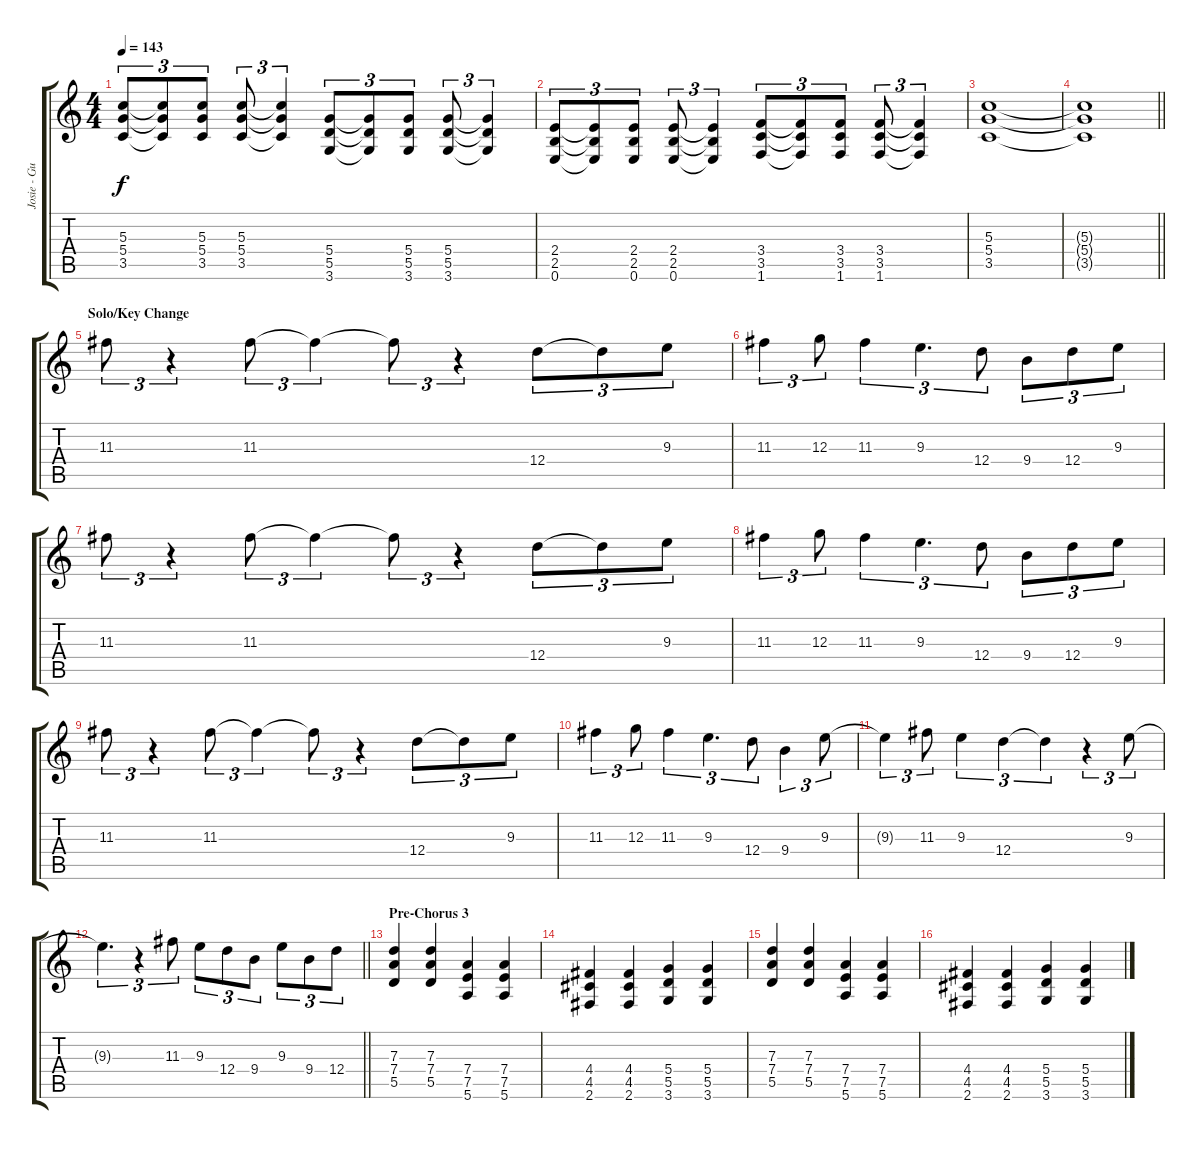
\track ("Josie - Guitar" "Josie - Gu") {instrument distortionguitar}
\staff {score tabs}
\tuning (E4 B3 G3 D3 A2 E2) {hide}
\ts (4 4)
\tempo 143
\clef g2
\ks c
(5.3 5.4 3.5).8{tu (3 2) dy f} (5.3{t} 5.4{t} 3.5{t}).8{tu (3 2)} (5.3 5.4 3.5).8{tu (3 2)} (5.3 5.4 3.5).8{tu (3 2)} (5.3{t} 5.4{t} 3.5{t}).4{tu (3 2)} (5.4 5.5 3.6).8{tu (3 2)} (5.4{t} 5.5{t} 3.6{t}).8{tu (3 2)} (5.4 5.5 3.6).8{tu (3 2)} (5.4 5.5 3.6).8{tu (3 2)} (5.4{t} 5.5{t} 3.6{t}).4{tu (3 2)} |
(2.4 2.5 0.6).8{tu (3 2)} (2.4{t} 2.5{t} 0.6{t}).8{tu (3 2)} (2.4 2.5 0.6).8{tu (3 2)} (2.4 2.5 0.6).8{tu (3 2)} (2.4{t} 2.5{t} 0.6{t}).4{tu (3 2)} (3.4 3.5 1.6).8{tu (3 2)} (3.4{t} 3.5{t} 1.6{t}).8{tu (3 2)} (3.4 3.5 1.6).8{tu (3 2)} (3.4 3.5 1.6).8{tu (3 2)} (3.4{t} 3.5{t} 1.6{t}).4{tu (3 2)} |
(5.3 5.4 3.5).1 |
\barLineRight lightlight
(5.3{t} 5.4{t} 3.5{t}).1 |
\section ("" "Solo/Key Change")
11.3.8{tu (3 2)} r.4{tu (3 2)} 11.3.8{tu (3 2)} 11.3{t}.4{tu (3 2)} 11.3{t}.8{tu (3 2)} r.4{tu (3 2)} 12.4.8{tu (3 2)} 12.4{t}.8{tu (3 2)} 9.3.8{tu (3 2)} |
11.3.4{tu (3 2)} 12.3.8{tu (3 2)} 11.3.4{tu (3 2)} 9.3.4{d tu (3 2)} 12.4.8{tu (3 2)} 9.4.8{tu (3 2)} 12.4.8{tu (3 2)} 9.3.8{tu (3 2)} |
11.3.8{tu (3 2)} r.4{tu (3 2)} 11.3.8{tu (3 2)} 11.3{t}.4{tu (3 2)} 11.3{t}.8{tu (3 2)} r.4{tu (3 2)} 12.4.8{tu (3 2)} 12.4{t}.8{tu (3 2)} 9.3.8{tu (3 2)} |
11.3.4{tu (3 2)} 12.3.8{tu (3 2)} 11.3.4{tu (3 2)} 9.3.4{d tu (3 2)} 12.4.8{tu (3 2)} 9.4.8{tu (3 2)} 12.4.8{tu (3 2)} 9.3.8{tu (3 2)} |
11.3.8{tu (3 2)} r.4{tu (3 2)} 11.3.8{tu (3 2)} 11.3{t}.4{tu (3 2)} 11.3{t}.8{tu (3 2)} r.4{tu (3 2)} 12.4.8{tu (3 2)} 12.4{t}.8{tu (3 2)} 9.3.8{tu (3 2)} |
11.3.4{tu (3 2)} 12.3.8{tu (3 2)} 11.3.4{tu (3 2)} 9.3.4{d tu (3 2)} 12.4.8{tu (3 2)} 9.4.4{tu (3 2)} 9.3.8{tu (3 2)} |
9.3{t}.4{tu (3 2)} 11.3.8{tu (3 2)} 9.3.4{tu (3 2)} 12.4.4{tu (3 2)} 12.4{t}.4{tu (3 2)} r.4{tu (3 2)} 9.3.8{tu (3 2)} |
\barLineRight lightlight
9.3{t}.4{d tu (3 2)} r.4{tu (3 2)} 11.3.8{tu (3 2)} 9.3.8{tu (3 2)} 12.4.8{tu (3 2)} 9.4.8{tu (3 2)} 9.3.8{tu (3 2)} 9.4.8{tu (3 2)} 12.4.8{tu (3 2)} |
\section ("" "Pre-Chorus 3")
(7.3 7.4 5.5).4 (7.3 7.4 5.5).4 (7.4 7.5 5.6).4 (7.4 7.5 5.6).4 |
(4.4 4.5 2.6).4 (4.4 4.5 2.6).4 (5.4 5.5 3.6).4 (5.4 5.5 3.6).4 |
(7.3 7.4 5.5).4 (7.3 7.4 5.5).4 (7.4 7.5 5.6).4 (7.4 7.5 5.6).4 |
(4.4 4.5 2.6).4 (4.4 4.5 2.6).4 (5.4 5.5 3.6).4 (5.4 5.5 3.6).4
